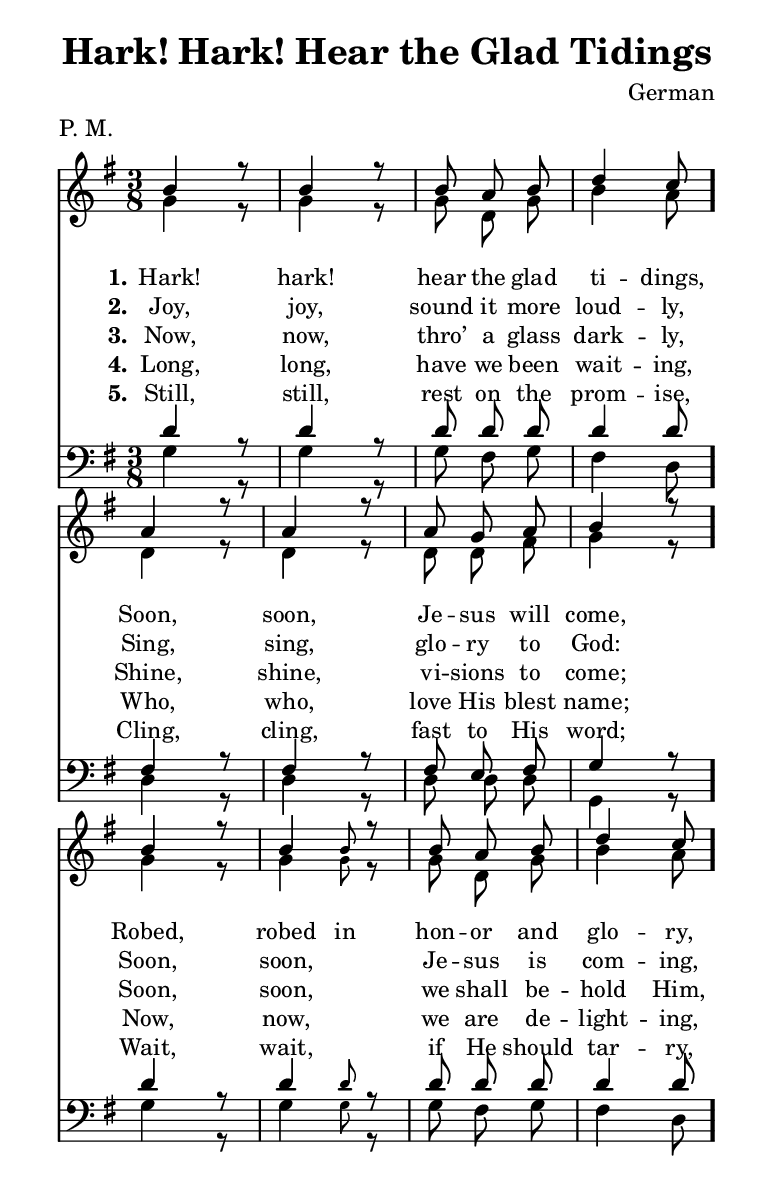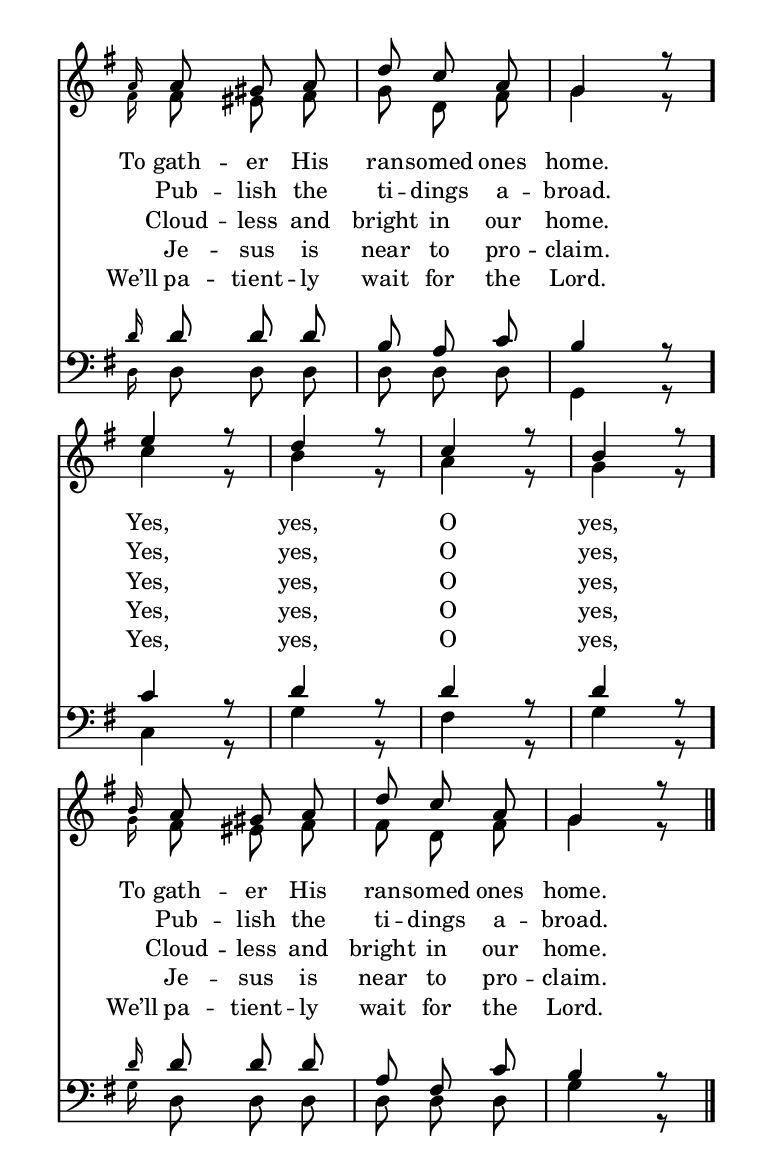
\include "common/global.ily"
\paper {
  \include "common/paper.ily"
  ragged-bottom = ##t
  ragged-last-bottom = ##t
  systems-per-page = 3
  page-count = ##f
}

\header{
  hymnnumber = "52"
  title = "Hark! Hark! Hear the Glad Tidings"
  tunename = ""
  meter = "P. M."
  %poet = ""
  composer = "German"
  %copyright = ""
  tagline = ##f
}

% for fermata in MIDI
ta = { \tempo 4=70 }
tb = { \tempo 4=35 }

patternAA = { c4 c8 | c4 c8 | c8 c8 c8 | c4 c8 }
patternAB = { c4 c8 | c4 c8 | c8 c8 c8 | c4 c8 }
patternAC = { c4 c8 | c4 \grace c8 c8 | c8 c8 c8 | c4 c8 }
patternBA = { \grace c16 c8 c8 c8 | c8 c8 c8 | c4 c8 }
patternCA = { c4 c8 | c4 c8 | c4 c8 | c4 c8 }

global = {
  \include "common/overrides.ily"
  \override Staff.TimeSignature.style = #'()
  \time 3/8
  \override Score.MetronomeMark.transparent = ##t % hide all fermata changes too
  \ta
  \key g \major
  %\partial 4
  \autoBeamOff
}

notesSoprano = {
\global
\relative c'' {

  \changePitch \patternAA { b r | b r | b a b | d c }
  \changePitch \patternAB { a r | a r | a g a | b r }
  \changePitch \patternAC { b r | b b r | b a b | d c }
  \changePitch \patternBA { a a gis a | d c a | g r }
  \changePitch \patternCA { e' r | d r | c r | b r }
  \changePitch \patternBA { b a gis a | d c a | g r }

  \bar "|."

}
}

notesAlto = {
\global
\relative e' {

  \changePitch \patternAA { g r | g r | g d g | b a }
  \changePitch \patternAB { d, r | d r | d d fis | g r }
  \changePitch \patternAC { g r | g g r | g d g | b a }
  \changePitch \patternBA { fis fis eis fis | g d fis | g r }
  \changePitch \patternCA { c r | b r | a r | g r }
  \changePitch \patternBA { g fis eis fis | fis d fis | g r }

}
}

notesTenor = {
\global
\relative a {

  \changePitch \patternAA { d r | d r | d d d | d d }
  \changePitch \patternAB { fis, r | fis r | fis e fis | g r }
  \changePitch \patternAC { d' r | d d r | d d d | d d }
  \changePitch \patternBA { d d d d | b a c | b r }
  \changePitch \patternCA { c r | d r | d r | d r }
  \changePitch \patternBA { d d d d | a fis c' | b r }

}
}

notesBass = {
\global
\relative f {

  \changePitch \patternAA { g r | g r | g fis g | fis d }
  \changePitch \patternAB { d r | d r | d d d | g, r }
  \changePitch \patternAC { g' r | g g r | g fis g | fis d }
  \changePitch \patternBA { d d d d | d d d | g, r }
  \changePitch \patternCA { c r | g' r | fis r | g r }
  \changePitch \patternBA { g d d d | d d d | g r }

}
}

wordsA = \lyricmode {
\set stanza = "1."

Hark! hark! hear the glad ti -- dings,
Soon, soon, Je -- sus will come, { \set includeGraceNotes = ##t }
Robed, robed in hon -- or and glo -- ry,
To gath -- er His ran -- somed ones home.
Yes, yes, O yes,
To gath -- er His ran -- somed ones home.  { \set includeGraceNotes = ##f }

}

wordsB = \lyricmode {
\set stanza = "2."

% measure bars put on second verse instead of first due to unusual line
% splitting
Joy, joy, sound it more loud -- ly, \bar "."
Sing, sing, glo -- ry to God: \bar "." \break
Soon, soon, Je -- sus is com -- ing,
Pub -- lish the ti -- dings a -- broad. \bar "." \break
Yes, yes, O yes,
Pub -- lish the ti -- dings a -- broad. \bar "." \break

}

wordsC = \lyricmode {
\set stanza = "3."

Now, now, thro’ a glass dark -- ly,
Shine, shine, vi -- sions to come;
Soon, soon, we shall be -- hold Him,
Cloud -- less and bright in our home.
Yes, yes, O yes,
Cloud -- less and bright in our home.

}

wordsD = \lyricmode {
\set stanza = "4."

Long, long, have we been wait -- ing,
Who, who, love His blest name;
Now, now, we are de -- light -- ing,
Je -- sus is near to pro -- claim.
Yes, yes, O yes,
Je -- sus is near to pro -- claim.

}

wordsE = \lyricmode {
\set stanza = "5."

% measure bars put partly on fifth verse due to grace notes
Still, still, rest on the prom -- ise,
Cling, cling, fast to His word;
Wait, wait, if He should { \set includeGraceNotes = ##t } tar -- ry, \bar "."
We’ll pa -- tient -- ly wait for the Lord.
Yes, yes, O yes, \bar "."
We’ll pa -- tient -- ly wait for the Lord. { \set includeGraceNotes = ##f }

}

\score {
  \context ChoirStaff <<
    \context Staff = upper <<
      \set ChoirStaff.systemStartDelimiter = #'SystemStartBar
      \context Voice  = sopranos { \voiceOne << \notesSoprano >> }
      \context Voice  = altos { \voiceTwo << \notesAlto >> }
      \context Lyrics = one   \lyricsto sopranos \wordsA
      \context Lyrics = two   \lyricsto sopranos \wordsB
      \context Lyrics = three \lyricsto sopranos \wordsC
      \context Lyrics = four  \lyricsto sopranos \wordsD
      \context Lyrics = five  \lyricsto sopranos \wordsE
    >>
    \context Staff = men <<
      \clef bass
      \context Voice  = tenors { \voiceOne << \notesTenor >> }
      \context Voice  = basses { \voiceTwo << \notesBass >> }
    >>
  >>
  \layout {
    \include "common/layout.ily"
  }
  \midi{
    \include "common/midi.ily"
  }
}

\version "2.18.0"  % necessary for upgrading to future LilyPond versions.

% vi:set et ts=2 sw=2 ai nocindent syntax=lilypond
